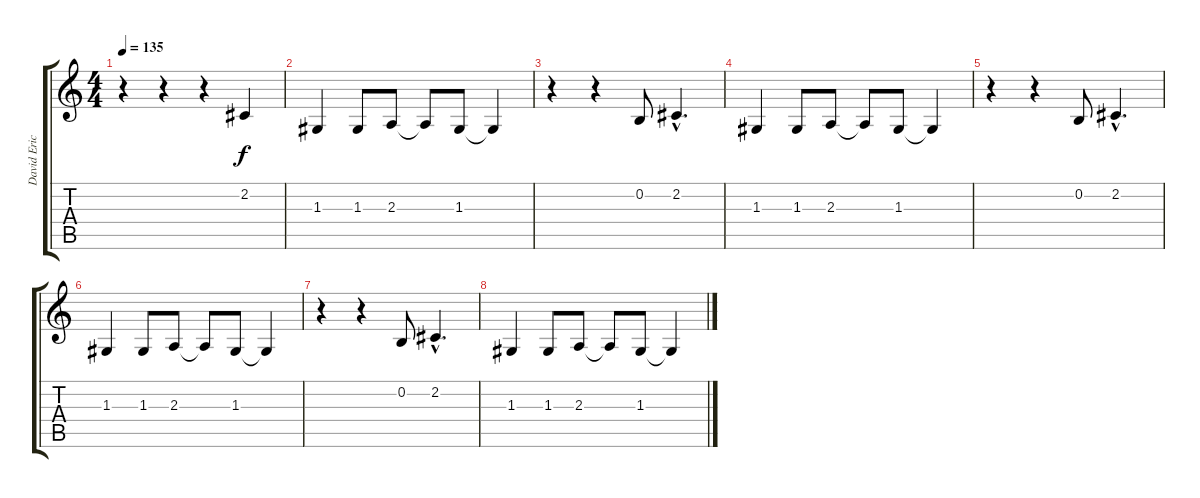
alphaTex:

\track ("David Eric Grohl (Voix de fond)" "David Eric") {instrument englishhorn}
\staff {score tabs}
\tuning (E4 B3 G3 D3 A2 E2) {hide}
\ts (4 4)
\tempo 135
\clef g2
\ks c
r.4{dy f} r.4 r.4 2.2.4 |
1.3.4 1.3.8 2.3.8 2.3{t}.8 1.3.8 1.3{t}.4 |
r.4 r.4 0.2.8 2.2{hac}.4{d} |
1.3.4 1.3.8 2.3.8 2.3{t}.8 1.3.8 1.3{t}.4 |
r.4 r.4 0.2.8 2.2{hac}.4{d} |
1.3.4 1.3.8 2.3.8 2.3{t}.8 1.3.8 1.3{t}.4 |
r.4 r.4 0.2.8 2.2{hac}.4{d} |
1.3.4 1.3.8 2.3.8 2.3{t}.8 1.3.8 1.3{t}.4
